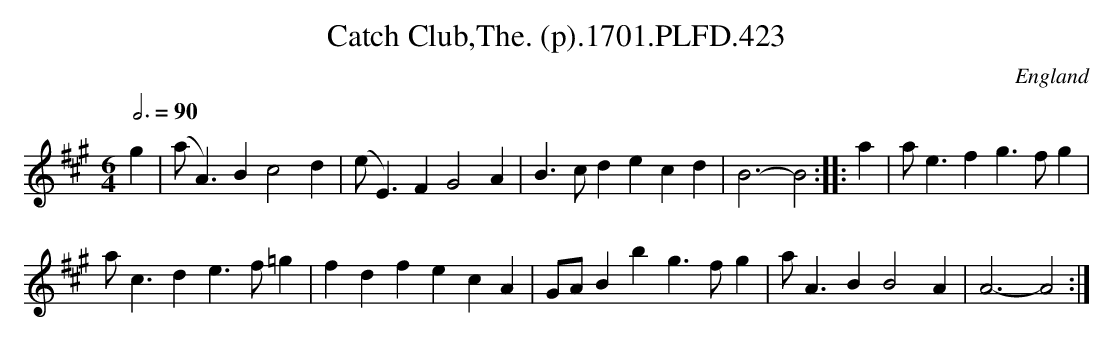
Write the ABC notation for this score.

X:1
T:Catch Club,The. (p).1701.PLFD.423
M:6/4
L:1/4
Q:3/4=90
O:England
K:A
g|(a<A)Bc2d|(e<E)FG2A|B>cdecd|B3-B2:||:a|a<efg>fg|
a<cde>f=g|fdfecA|G/A/Bbg>fg|a<ABB2A|A3-A2:|
